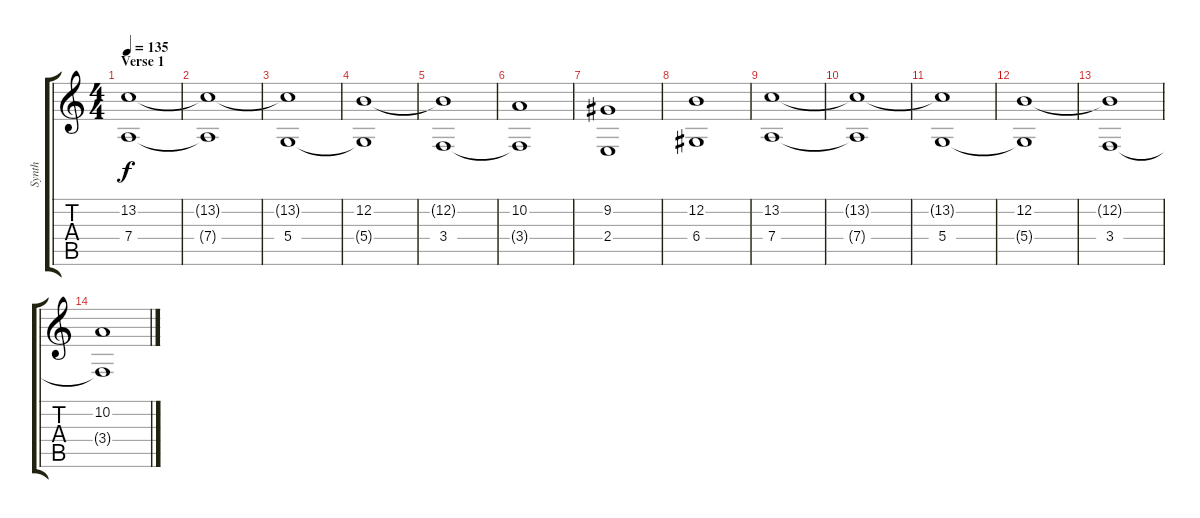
\track ("Synth" "Synth") {instrument pad4choir}
\staff {score tabs}
\tuning (E4 B3 G3 D3 A2 E2) {hide}
\ts (4 4)
\section ("" "Verse 1")
\tempo 135
\clef g2
\ks c
(13.2 7.4).1{dy f volume 8} |
(13.2{t} 7.4{t}).1 |
(13.2{t} 5.4).1 |
(12.2 5.4{t}).1 |
(12.2{t} 3.4).1 |
(10.2 3.4{t}).1 |
(9.2 2.4).1 |
(12.2 6.4).1 |
(13.2 7.4).1 |
(13.2{t} 7.4{t}).1 |
(13.2{t} 5.4).1 |
(12.2 5.4{t}).1 |
(12.2{t} 3.4).1 |
(10.2 3.4{t}).1
